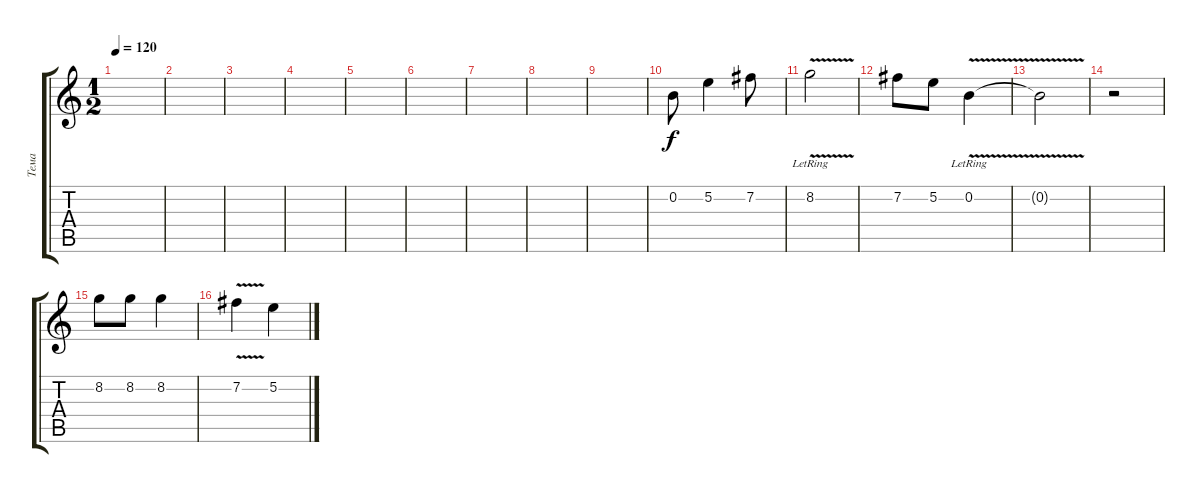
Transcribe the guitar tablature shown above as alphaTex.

\track ("Тема" "Тема") {instrument electricguitarclean}
\staff {score tabs}
\tuning (E4 B3 G3 D3 A2 E2) {hide}
\ts (1 2)
\tempo 120
\clef g2
\ks c
|
|
|
|
|
|
|
|
|
0.2.8 5.2.4 7.2.8 |
8.2{v lr}.2 |
7.2.8 5.2.8 0.2{v lr}.4 |
0.2{t}.2 |
r.2 |
8.2.8 8.2.8 8.2.4 |
7.2{v}.4 5.2.4
